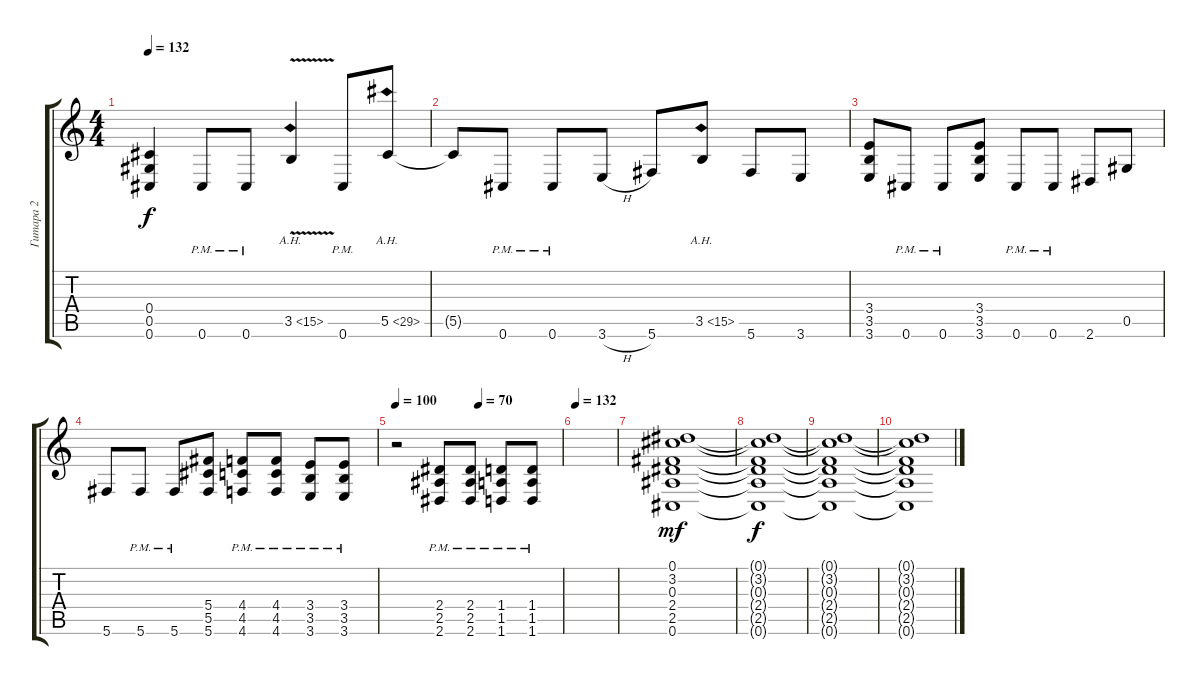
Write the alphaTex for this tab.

\track ("Гитара 2" "Гитара 2") {instrument distortionguitar}
\staff {score tabs}
\tuning (Eb4 Bb3 Gb3 Db3 Ab2 Db2) {hide}
\ts (4 4)
\tempo 132
\clef g2
\ks c
(0.4 0.5 0.6).4{dy f} 0.6{pm}.8 0.6{pm}.8 3.5{ah 12 v}.4 0.6{pm}.8 5.5{ah 24}.8 |
5.5{t}.8 0.6{pm}.8 0.6{pm}.8 3.6{h}.8 5.6.8 3.5{ah 12}.8 5.6.8 3.6.8 |
(3.4 3.5 3.6).8 0.6{pm}.8 0.6{pm}.8 (3.4 3.5 3.6).8 0.6{pm}.8 0.6{pm}.8 2.6.8 0.5.8 |
5.6.8 5.6{pm}.8 5.6{pm}.8 (5.4 5.5 5.6).8 (4.4{pm} 4.5{pm} 4.6{pm}).8 (4.4{pm} 4.5{pm} 4.6{pm}).8 (3.4{pm} 3.5{pm} 3.6{pm}).8 (3.4{pm} 3.5{pm} 3.6{pm}).8 |
\tempo 100
\tempo (70 0.5)
r.2 (2.4{pm} 2.5{pm} 2.6{pm}).8 (2.4{pm} 2.5{pm} 2.6{pm}).8 (1.4{pm} 1.5{pm} 1.6{pm}).8 (1.4{pm} 1.5{pm} 1.6{pm}).8 |
\tempo 132
|
(0.1 3.2 0.3 2.4 2.5 0.6).1{dy mf} |
(0.1{t} 3.2{t} 0.3{t} 2.4{t} 2.5{t} 0.6{t}).1{dy f} |
(0.1{t} 3.2{t} 0.3{t} 2.4{t} 2.5{t} 0.6{t}).1 |
(0.1{t} 3.2{t} 0.3{t} 2.4{t} 2.5{t} 0.6{t}).1
